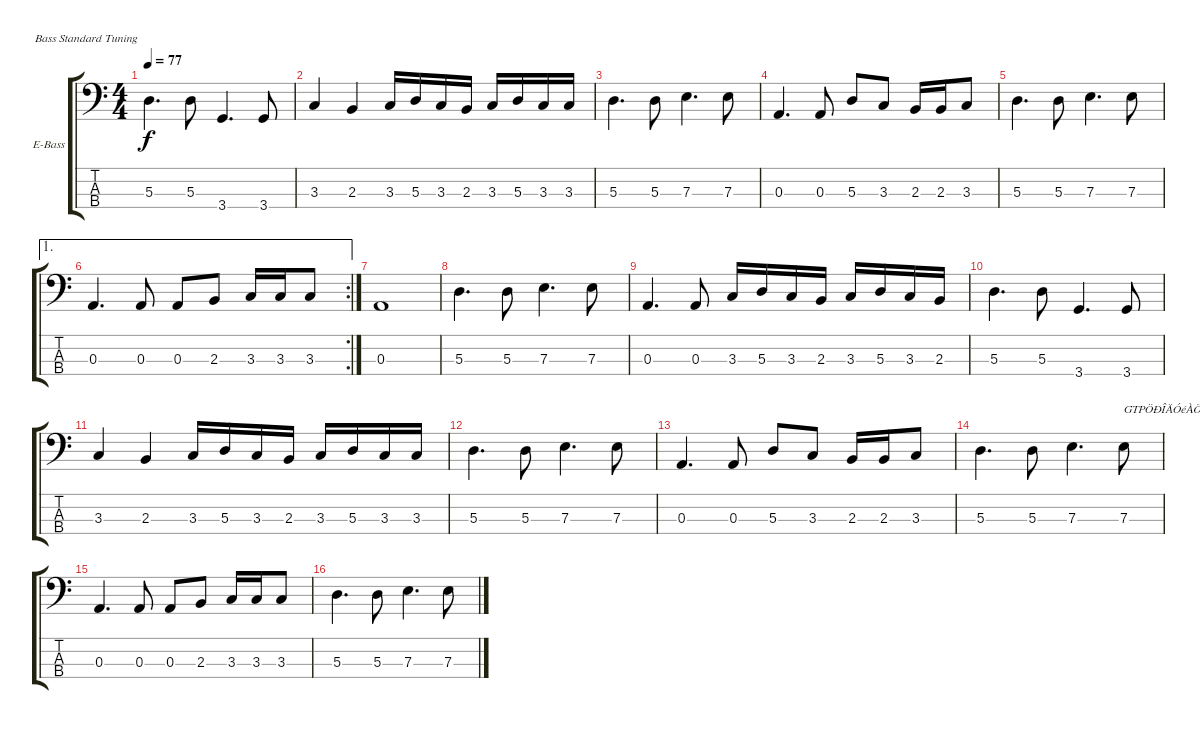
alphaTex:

\bracketExtendMode groupsimilarinstruments
\firstSystemTrackNameOrientation horizontal
\otherSystemsTrackNameOrientation horizontal
\track ("±´Ë¹" "E-Bass") {instrument electricbassfinger}
\staff {score tabs}
\tuning (G2 D2 A1 E1)
\ts (4 4)
\tempo 77
\clef f4
\ks c
5.3.4{d dy f} 5.3.8 3.4.4{d} 3.4.8 |
3.3.4 2.3.4 3.3.16 5.3.16 3.3.16 2.3.16 3.3.16 5.3.16 3.3.16 3.3.16 |
5.3.4{d} 5.3.8 7.3.4{d} 7.3.8 |
0.3.4{d} 0.3.8 5.3.8 3.3.8 2.3.16 2.3.16 3.3.8 |
5.3.4{d} 5.3.8 7.3.4{d} 7.3.8 |
\ae 1
\rc 1
0.3.4{d} 0.3.8 0.3.8 2.3.8 3.3.16 3.3.16 3.3.8 |
0.3.1 |
5.3.4{d} 5.3.8 7.3.4{d} 7.3.8 |
0.3.4{d} 0.3.8 3.3.16 5.3.16 3.3.16 2.3.16 3.3.16 5.3.16 3.3.16 2.3.16 |
5.3.4{d} 5.3.8 3.4.4{d} 3.4.8 |
3.3.4 2.3.4 3.3.16 5.3.16 3.3.16 2.3.16 3.3.16 5.3.16 3.3.16 3.3.16 |
5.3.4{d} 5.3.8 7.3.4{d} 7.3.8 |
0.3.4{d} 0.3.8 5.3.8 3.3.8 2.3.16 2.3.16 3.3.8 |
5.3.4{d} 5.3.8 7.3.4{d} 7.3.8{txt "GTPÖÐÎÄÓéÀÖÍøÎªÄúÌá¹©ÓÅÐãµÄÆ××Ó"} |
0.3.4{d} 0.3.8 0.3.8 2.3.8 3.3.16 3.3.16 3.3.8 |
5.3.4{d} 5.3.8 7.3.4{d} 7.3.8
